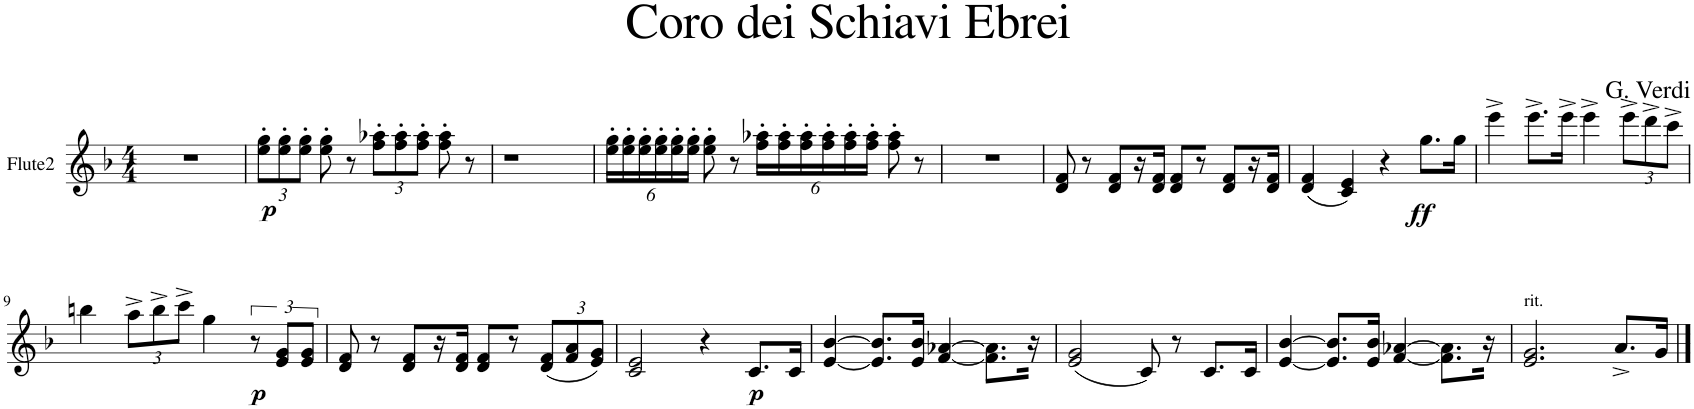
**kern	**dynam
*part1	*part1
*staff1	*staff1
*I"Flute2	*
*I'Fl	*
*clefG2	*
*k[b-]	*
*M4/4	*
=1	=1
1r	.
=2	=2
*Xbrackettup	*
!	!LO:DY:b
12ee\' 12gg\'L	p
12ee\' 12gg\'	.
12ee\' 12gg\'J	.
8ee\' 8gg\'	.
8r	.
12ff\' 12aa-X\'L	.
12ff\' 12aa-\'	.
12ff\' 12aa-\'J	.
8ff\' 8aa-\'	.
8r	.
=3	=3
1r	.
=4	=4
24ee\' 24gg\'LL	.
24ee\' 24gg\'	.
24ee\' 24gg\'	.
24ee\' 24gg\'	.
24ee\' 24gg\'	.
24ee\' 24gg\'JJ	.
8ee\' 8gg\'	.
8r	.
24ff\' 24aa-X\'LL	.
24ff\' 24aa-\'	.
24ff\' 24aa-\'	.
24ff\' 24aa-\'	.
24ff\' 24aa-\'	.
24ff\' 24aa-\'JJ	.
8ff\' 8aa-\'	.
8r	.
=5	=5
1r	.
=6	=6
8d/ 8f/	.
8r	.
8d/ 8f/L	.
16r	.
16d/ 16f/JJ	.
8d/ 8f/L	.
8r	.
8d/ 8f/L	.
16r	.
16d/ 16f/JJ	.
=7	=7
(4d/ 4f/	.
4c/ 4e/)	.
4r	.
!	!LO:DY:b
8.gg\L	ff
16gg\Jk	.
=8	=8
4eee^\	.
8.eee^\L	.
16eee^\Jk	.
4eee^\	.
12eee^\L	.
12ddd^\	.
12ccc^\J	.
!!LO:LB:g=z
=9	=9
4bbn\	.
12aa^\L	.
12bb^\	.
12ccc^\J	.
4gg\	.
*brackettup	*
!	!LO:DY:b
12r	p
12e/ 12g/L	.
12e/ 12g/J	.
=10	=10
8d/ 8f/	.
8r	.
8d/ 8f/L	.
16r	.
16d/ 16f/JJ	.
8d/ 8f/L	.
8r	.
*Xbrackettup	*
(12d/ 12f/L	.
12f/ 12a/	.
12e/ 12g/J)	.
=11	=11
2c/ 2e/	.
4r	.
!	!LO:DY:b
8.c/L	p
16c/Jk	.
=12	=12
[4e/ [4b-/	.
8.e/] 8.b-/]L	.
16e/ 16b-/Jk	.
[4f/ [4a-X/	.
8.f\] 8.a-\]L	.
8ryy	.
16r	.
=13	=13
(2e/ 2g/	.
8c/)	.
8r	.
8.c/L	.
16c/Jk	.
=14	=14
[4e/ [4b-/	.
8.e/] 8.b-/]L	.
16e/ 16b-/Jk	.
[4f/ [4a-X/	.
8.f\] 8.a-\]L	.
8ryy	.
16r	.
=15	=15
!LO:TX:a:t=rit.	!
2.e/ 2.g/	.
8.a^/L	.
16g/Jk	.
==	==
*-	*-
